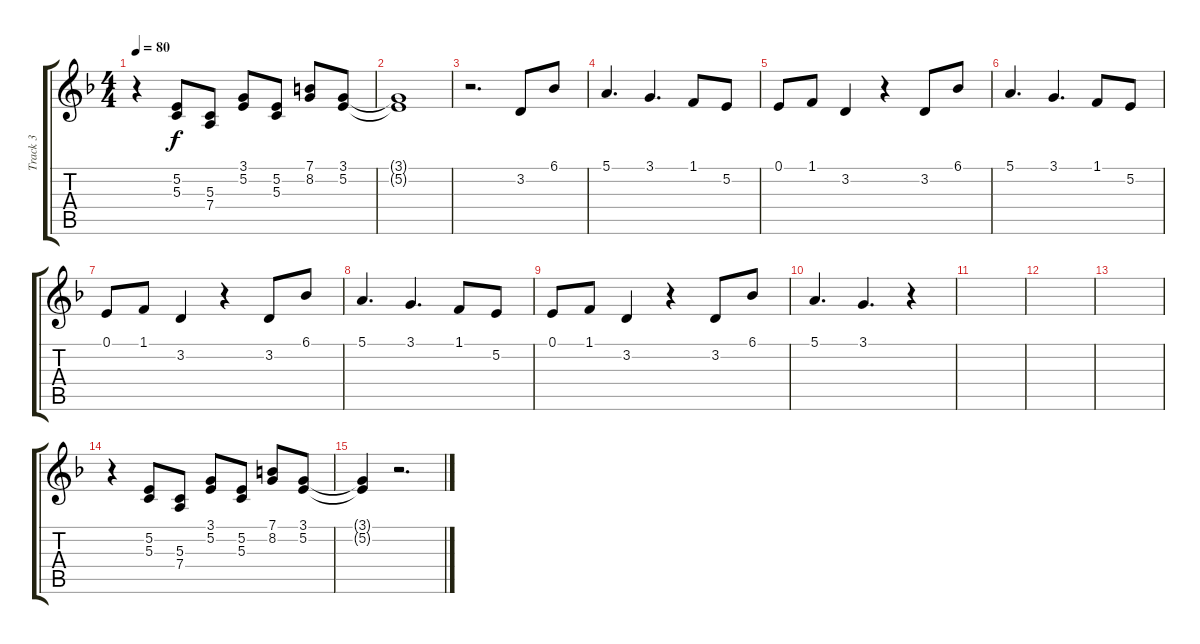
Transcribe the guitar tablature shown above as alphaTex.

\track ("Track 3" "Track 3") {instrument flute bank 255}
\staff {score tabs}
\tuning (E4 B3 G3 D3 A2 E2) {hide}
\ts (4 4)
\tempo 80
\clef g2
\ks f
r.4{dy f} (5.2 5.3).8 (5.3 7.4).8 (3.1 5.2).8 (5.2 5.3).8 (7.1 8.2).8 (3.1 5.2).8 |
(3.1{t} 5.2{t}).1 |
r.2{d} 3.2.8 6.1.8 |
5.1.4{d} 3.1.4{d} 1.1.8 5.2.8 |
0.1.8 1.1.8 3.2.4 r.4 3.2.8 6.1.8 |
5.1.4{d} 3.1.4{d} 1.1.8 5.2.8 |
0.1.8 1.1.8 3.2.4 r.4 3.2.8 6.1.8 |
5.1.4{d} 3.1.4{d} 1.1.8 5.2.8 |
0.1.8 1.1.8 3.2.4 r.4 3.2.8 6.1.8 |
5.1.4{d} 3.1.4{d} r.4 |
|
|
|
r.4 (5.2 5.3).8 (5.3 7.4).8 (3.1 5.2).8 (5.2 5.3).8 (7.1 8.2).8 (3.1 5.2).8 |
(3.1{t} 5.2{t}).4 r.2{d}
